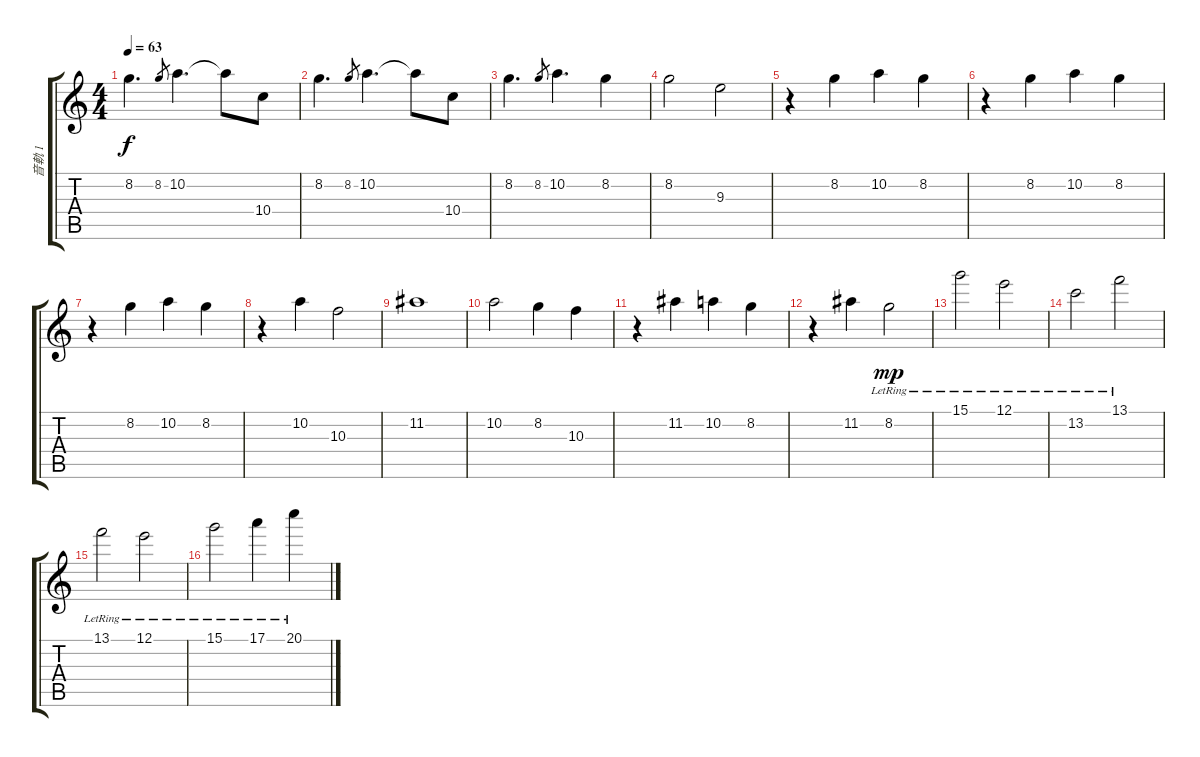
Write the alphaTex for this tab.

\track ("音軌 1" "音軌 1") {instrument electricguitarjazz}
\staff {score tabs}
\tuning (E4 B3 G3 D3 A2 E2) {hide}
\ts (4 4)
\tempo 63
\clef g2
\ks c
8.2.4{d dy f instrument electricguitarjazz} 8.2.8{gr} 10.2.4{d} 10.2{t}.8 10.4.8 |
8.2.4{d} 8.2.8{gr} 10.2.4{d} 10.2{t}.8 10.4.8 |
8.2.4{d} 8.2.8{gr} 10.2.4{d} 8.2.4 |
8.2.2 9.3.2 |
r.4 8.2.4 10.2.4 8.2.4 |
r.4 8.2.4 10.2.4 8.2.4 |
r.4 8.2.4 10.2.4 8.2.4 |
r.4 10.2.4 10.3.2 |
11.2.1 |
10.2.2 8.2.4 10.3.4 |
r.4 11.2.4 10.2.4 8.2.4 |
r.4 11.2.4 8.2{lr}.2{dy mp} |
15.1{lr}.2 12.1{lr}.2 |
13.2{lr}.2 13.1{lr}.2 |
13.1{lr}.2 12.1{lr}.2 |
15.1{lr}.2 17.1{lr}.4 20.1{lr}.4
